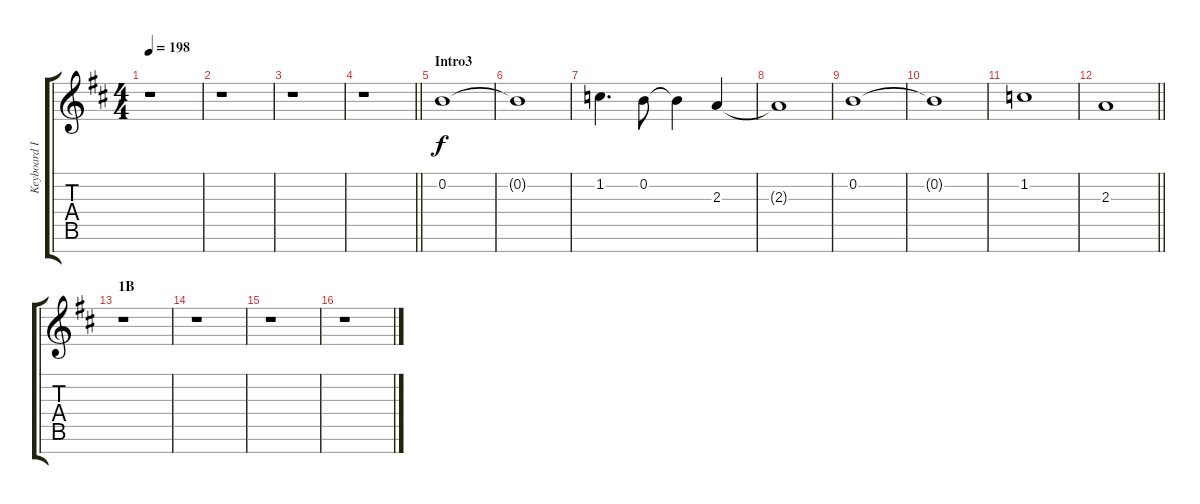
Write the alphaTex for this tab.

\track ("Keyboard II" "Keyboard I") {instrument tubularbells}
\staff {score tabs}
\tuning (E5 B4 G4 D4 A3 E3 B2) {hide}
\ts (4 4)
\tempo 198
\clef g2
\ks d
r.1{dy f} |
r.1 |
r.1 |
\barLineRight lightlight
r.1 |
\section ("" "Intro3")
0.2.1 |
0.2{t}.1 |
1.2.4{d} 0.2.8 0.2{t}.4 2.3.4 |
2.3{t}.1 |
0.2.1 |
0.2{t}.1 |
1.2.1 |
\barLineRight lightlight
2.3.1 |
\section ("" "1B")
r.1 |
r.1 |
r.1 |
r.1
